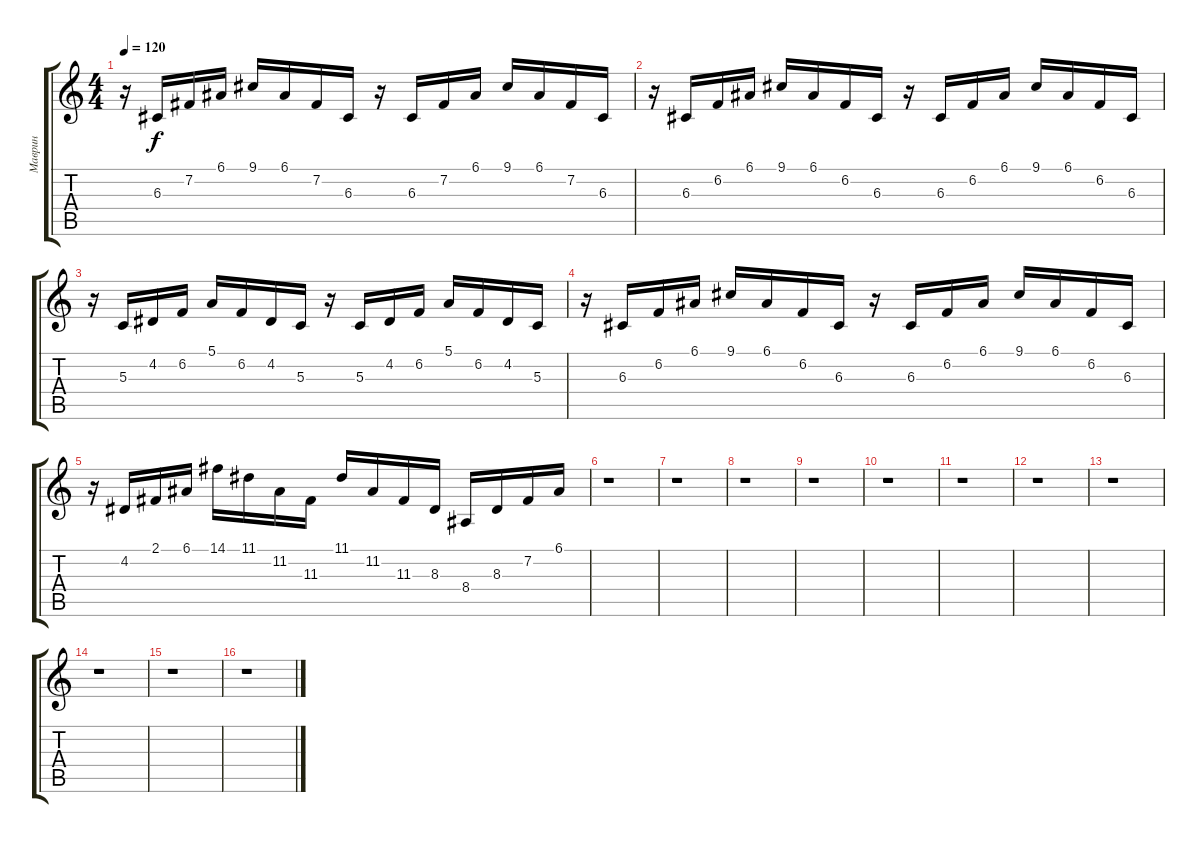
\track ("Маврин" "Маврин") {instrument lead1square}
\staff {score tabs}
\tuning (E4 B3 G3 D3 A2 E2) {hide}
\ts (4 4)
\tempo 120
\clef g2
\ks c
r.16{dy f} 6.3.16 7.2.16 6.1.16 9.1.16 6.1.16 7.2.16 6.3.16 r.16 6.3.16 7.2.16 6.1.16 9.1.16 6.1.16 7.2.16 6.3.16 |
r.16 6.3.16 6.2.16 6.1.16 9.1.16 6.1.16 6.2.16 6.3.16 r.16 6.3.16 6.2.16 6.1.16 9.1.16 6.1.16 6.2.16 6.3.16 |
r.16 5.3.16 4.2.16 6.2.16 5.1.16 6.2.16 4.2.16 5.3.16 r.16 5.3.16 4.2.16 6.2.16 5.1.16 6.2.16 4.2.16 5.3.16 |
r.16 6.3.16 6.2.16 6.1.16 9.1.16 6.1.16 6.2.16 6.3.16 r.16 6.3.16 6.2.16 6.1.16 9.1.16 6.1.16 6.2.16 6.3.16 |
r.16 4.2.16 2.1.16 6.1.16 14.1.16 11.1.16 11.2.16 11.3.16 11.1.16 11.2.16 11.3.16 8.3.16 8.4.16 8.3.16 7.2.16 6.1.16 |
r.1 |
r.1 |
r.1 |
r.1 |
r.1 |
r.1 |
r.1 |
r.1 |
r.1 |
r.1 |
r.1
